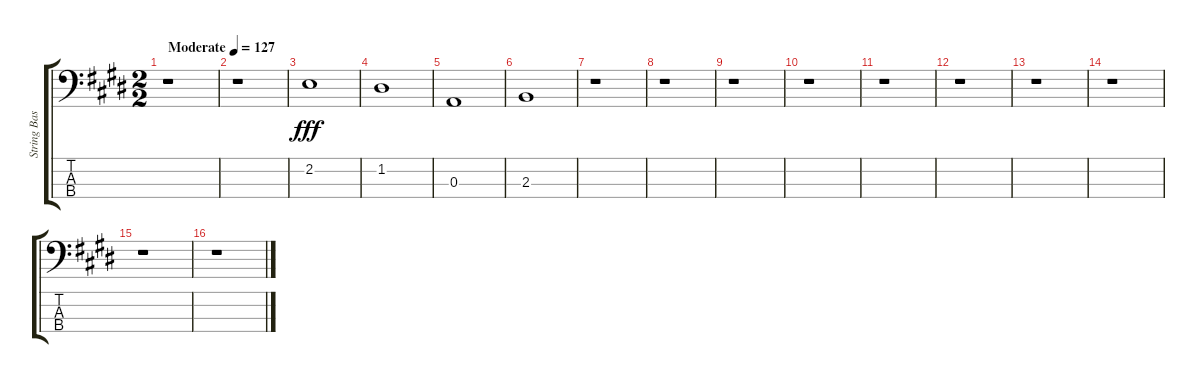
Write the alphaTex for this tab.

\track ("String Bass" "String Bas") {instrument contrabass}
\staff {score tabs}
\tuning (G2 D2 A1 E1) {hide}
\ts (2 2)
\tempo (127 "Moderate")
\clef f4
\ks e
r.1{dy fff instrument contrabass} |
r.1 |
2.2.1 |
1.2.1 |
0.3.1 |
2.3.1 |
r.1 |
r.1 |
r.1 |
r.1 |
r.1 |
r.1 |
r.1 |
r.1 |
r.1 |
r.1
